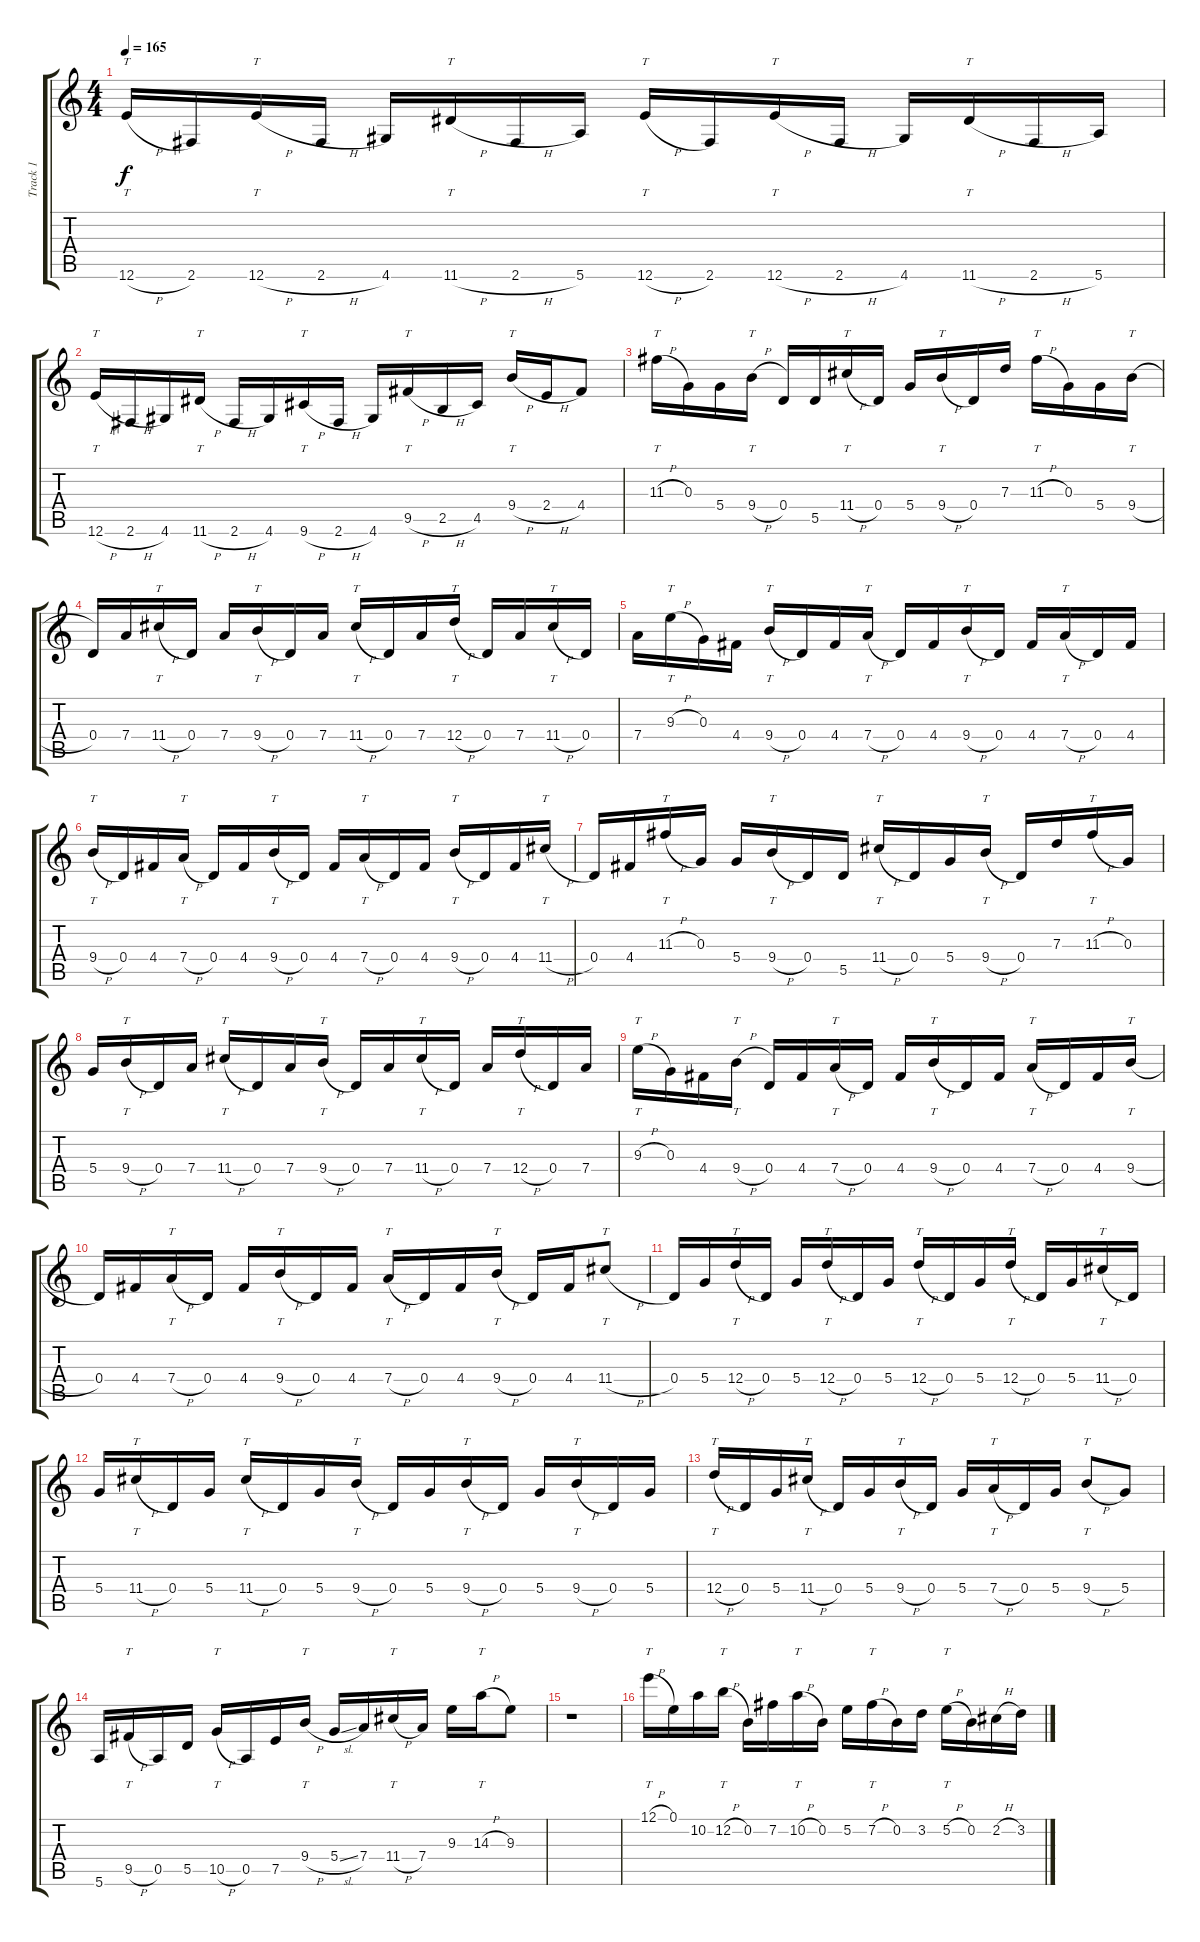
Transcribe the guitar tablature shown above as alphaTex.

\track ("Track 1" "Track 1") {instrument overdrivenguitar}
\staff {score tabs}
\tuning (E4 B3 G3 D3 A2 E2) {hide}
\ts (4 4)
\tempo 165
\clef g2
\ks c
12.6{h}.16{tt dy f} 2.6.16 12.6{h}.16{tt} 2.6{h}.16 4.6.16 11.6{h}.16{tt} 2.6{h}.16 5.6.16 12.6{h}.16{tt} 2.6.16 12.6{h}.16{tt} 2.6{h}.16 4.6.16 11.6{h}.16{tt} 2.6{h}.16 5.6.16 |
12.6{h}.16{tt} 2.6{h}.16 4.6.16 11.6{h}.16{tt} 2.6{h}.16 4.6.16 9.6{h}.16{tt} 2.6{h}.16 4.6.16 9.5{h}.16{tt} 2.5{h}.16 4.5.16 9.4{h}.16{tt} 2.4{h}.16 4.4.8 |
11.3{h}.16{tt} 0.3.16 5.4.16 9.4{h}.16{tt} 0.4.16 5.5.16 11.4{h}.16{tt} 0.4.16 5.4.16 9.4{h}.16{tt} 0.4.16 7.3.16 11.3{h}.16{tt} 0.3.16 5.4.16 9.4{h}.16{tt} |
0.4.16 7.4.16 11.4{h}.16{tt} 0.4.16 7.4.16 9.4{h}.16{tt} 0.4.16 7.4.16 11.4{h}.16{tt} 0.4.16 7.4.16 12.4{h}.16{tt} 0.4.16 7.4.16 11.4{h}.16{tt} 0.4.16 |
7.4.16 9.3{h}.16{tt} 0.3.16 4.4.16 9.4{h}.16{tt} 0.4.16 4.4.16 7.4{h}.16{tt} 0.4.16 4.4.16 9.4{h}.16{tt} 0.4.16 4.4.16 7.4{h}.16{tt} 0.4.16 4.4.16 |
9.4{h}.16{tt} 0.4.16 4.4.16 7.4{h}.16{tt} 0.4.16 4.4.16 9.4{h}.16{tt} 0.4.16 4.4.16 7.4{h}.16{tt} 0.4.16 4.4.16 9.4{h}.16{tt} 0.4.16 4.4.16 11.4{h}.16{tt} |
0.4.16 4.4.16 11.3{h}.16{tt} 0.3.16 5.4.16 9.4{h}.16{tt} 0.4.16 5.5.16 11.4{h}.16{tt} 0.4.16 5.4.16 9.4{h}.16{tt} 0.4.16 7.3.16 11.3{h}.16{tt} 0.3.16 |
5.4.16 9.4{h}.16{tt} 0.4.16 7.4.16 11.4{h}.16{tt} 0.4.16 7.4.16 9.4{h}.16{tt} 0.4.16 7.4.16 11.4{h}.16{tt} 0.4.16 7.4.16 12.4{h}.16{tt} 0.4.16 7.4.16 |
9.3{h}.16{tt} 0.3.16 4.4.16 9.4{h}.16{tt} 0.4.16 4.4.16 7.4{h}.16{tt} 0.4.16 4.4.16 9.4{h}.16{tt} 0.4.16 4.4.16 7.4{h}.16{tt} 0.4.16 4.4.16 9.4{h}.16{tt} |
0.4.16 4.4.16 7.4{h}.16{tt} 0.4.16 4.4.16 9.4{h}.16{tt} 0.4.16 4.4.16 7.4{h}.16{tt} 0.4.16 4.4.16 9.4{h}.16{tt} 0.4.16 4.4.16 11.4{h}.8{tt} |
0.4.16 5.4.16 12.4{h}.16{tt} 0.4.16 5.4.16 12.4{h}.16{tt} 0.4.16 5.4.16 12.4{h}.16{tt} 0.4.16 5.4.16 12.4{h}.16{tt} 0.4.16 5.4.16 11.4{h}.16{tt} 0.4.16 |
5.4.16 11.4{h}.16{tt} 0.4.16 5.4.16 11.4{h}.16{tt} 0.4.16 5.4.16 9.4{h}.16{tt} 0.4.16 5.4.16 9.4{h}.16{tt} 0.4.16 5.4.16 9.4{h}.16{tt} 0.4.16 5.4.16 |
12.4{h}.16{tt} 0.4.16 5.4.16 11.4{h}.16{tt} 0.4.16 5.4.16 9.4{h}.16{tt} 0.4.16 5.4.16 7.4{h}.16{tt} 0.4.16 5.4.16 9.4{h}.8{tt} 5.4.8 |
5.6.16 9.5{h}.16{tt} 0.5.16 5.5.16 10.5{h}.16{tt} 0.5.16 7.5.16 9.4{h}.16{tt} 5.4{sl}.16 7.4.16 11.4{h}.16{tt} 7.4.16 9.3.16 14.3{h}.16{tt} 9.3.8 |
r.1 |
12.1{h}.16{tt} 0.1.16 10.2.16 12.2{h}.16{tt} 0.2.16 7.2.16 10.2{h}.16{tt} 0.2.16 5.2.16 7.2{h}.16{tt} 0.2.16 3.2.16 5.2{h}.16{tt} 0.2.16 2.2{h}.16 3.2.16
